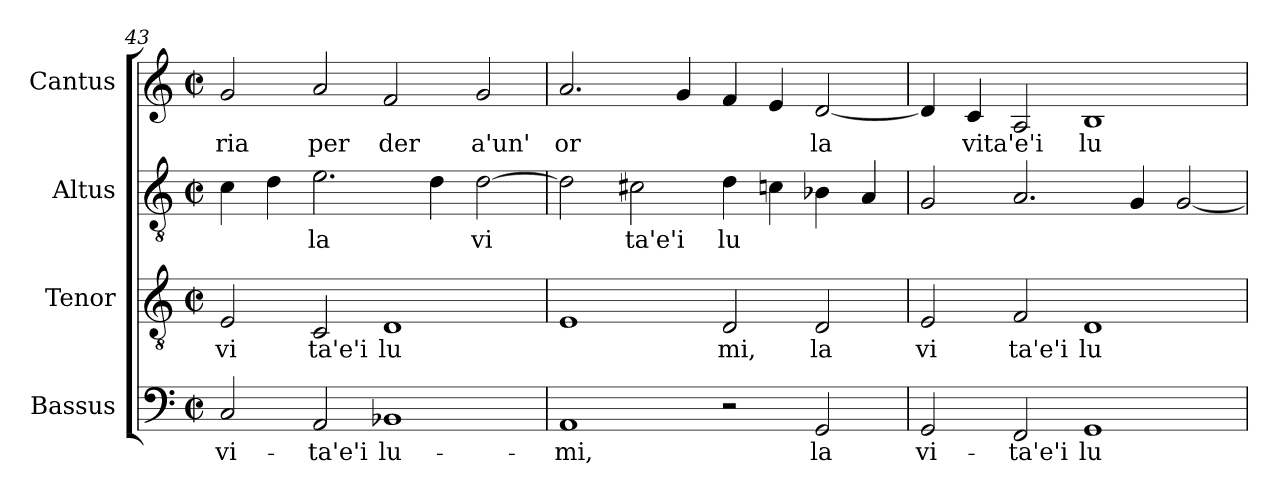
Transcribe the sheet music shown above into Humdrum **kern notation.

**kern	**text	**kern	**text	**kern	**text	**kern	**text
*part4	*part4	*part3	*part3	*part2	*part2	*part1	*part1
*staff4	*staff4	*staff3	*staff3	*staff2	*staff2	*staff1	*staff1
*I"Bassus	*	*I"Tenor	*	*I"Altus	*	*I"Cantus	*
*clefF4	*	*clefGv2	*	*clefGv2	*	*clefG2	*
*k[]	*	*k[]	*	*k[]	*	*k[]	*
*C:	*	*C:	*	*C:	*	*C:	*
*M2/2	*	*M2/2	*	*M2/2	*	*M2/2	*
*met(c|)	*	*met(c|)	*	*met(c|)	*	*met(c|)	*
=43	=43	=43	=43	=43	=43	=43	=43
!	!LO:LY:b:cj	!	!LO:LY:b:cj	!	!LO:LY:b:cj	!	!LO:LY:b:cj
2C/	vi-	2E/	vi	4c\	.	2g/	ria
!	!	!	!	!	!LO:LY:b:cj	!	!
.	.	.	.	4d\	.	.	.
!	!LO:LY:b:cj	!	!LO:LY:b:cj	!	!LO:LY:b:cj	!	!LO:LY:b:cj
2AA/	-ta'e'i	2C/	ta'e'i	2.e\	la	2a/	per
!	!LO:LY:b:cj	!	!LO:LY:b:cj	!	!	!	!LO:LY:b:cj
1BB-X	lu-	1D	lu	.	.	2f/	der
!	!	!	!	!	!LO:LY:b:cj	!	!
.	.	.	.	4d\	.	.	.
!	!	!	!	!	!LO:LY:b:cj	!	!LO:LY:b:cj
.	.	.	.	[>2d\	vi	2g/	a'un'
=44	=44	=44	=44	=44	=44	=44	=44
!	!LO:LY:b:cj	!	!LO:LY:b:cj	!	!LO:LY:b:cj	!	!LO:LY:b:cj
1AA	-mi,	1E	.	2d\]	.	2.a/	or
!	!	!	!	!	!LO:LY:b:cj	!	!
.	.	.	.	2c#\	ta'e'i	.	.
!	!	!	!	!	!	!	!LO:LY:b:cj
.	.	.	.	.	.	4g/	.
!	!	!	!LO:LY:b:cj	!	!LO:LY:b:cj	!	!LO:LY:b:cj
2r	.	2D/	mi,	4d\	lu	4f/	.
!	!	!	!	!	!LO:LY:b:cj	!	!LO:LY:b:cj
.	.	.	.	4cn\	.	4e/	.
!	!LO:LY:b:cj	!	!LO:LY:b:cj	!	!LO:LY:b:cj	!	!LO:LY:b:cj
2GG/	la	2D/	la	4B-\	.	[<2d/	la
!	!	!	!	!	!LO:LY:b:cj	!	!
.	.	.	.	4A/	.	.	.
=45	=45	=45	=45	=45	=45	=45	=45
!	!LO:LY:b:cj	!	!LO:LY:b:cj	!	!LO:LY:b:cj	!	!LO:LY:b:cj
2GG/	vi-	2E/	vi	2G/	.	4d/]	.
!	!	!	!	!	!	!	!LO:LY:b:cj
.	.	.	.	.	.	4c/	vita'e'i
!	!LO:LY:b:cj	!	!LO:LY:b:cj	!	!LO:LY:b:cj	!	!LO:LY:b:cj
2FF/	-ta'e'i	2F/	ta'e'i	2.A/	.	2A/	.
!	!LO:LY:b:cj	!	!LO:LY:b:cj	!	!	!	!LO:LY:b:cj
1GG	lu-	1D	lu	.	.	1B	lu
!	!	!	!	!	!LO:LY:b:cj	!	!
.	.	.	.	4G/	.	.	.
!	!	!	!	!	!LO:LY:b:cj	!	!
.	.	.	.	[<2G/	.	.	.
=	=	=	=	=	=	=	=
*-	*-	*-	*-	*-	*-	*-	*-
